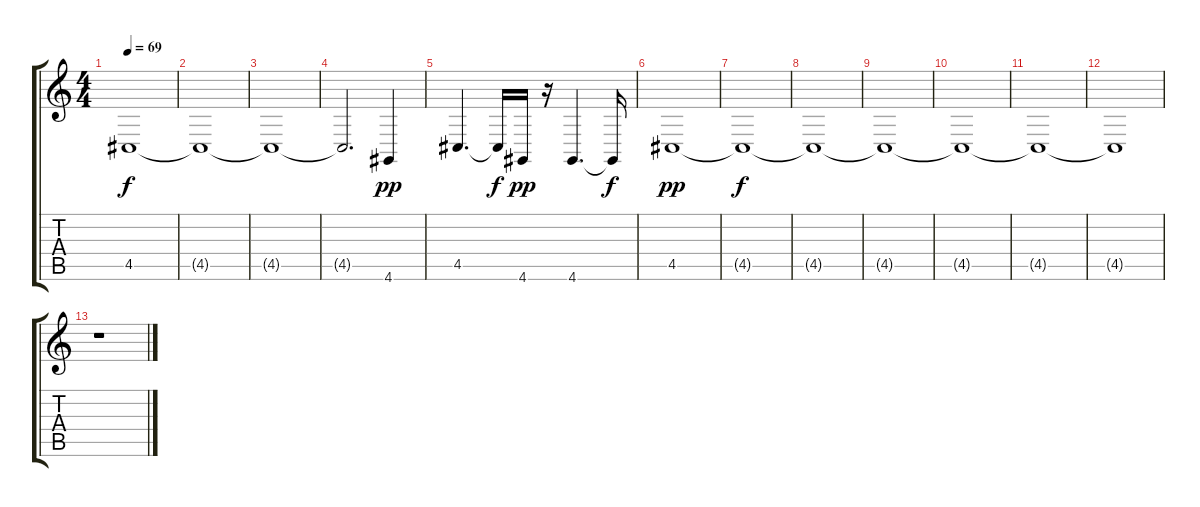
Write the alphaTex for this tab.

\track "" {instrument choiraahs}
\staff {score tabs}
\tuning (E4 B3 G3 D3 A2 E2) {hide}
\ts (4 4)
\tempo 69
\clef g2
\ks c
4.5{t}.1{dy f} |
4.5{t}.1 |
4.5{t}.1 |
4.5{t}.2{d} 4.6.4{dy pp} |
4.5.4{d} 4.5{t}.16{dy f} 4.6.16{dy pp} r.16 4.6.4{d} 4.6{t}.16{dy f} |
4.5.1{dy pp} |
4.5{t}.1{dy f} |
4.5{t}.1 |
4.5{t}.1 |
4.5{t}.1 |
4.5{t}.1 |
4.5{t}.1 |
r.1
